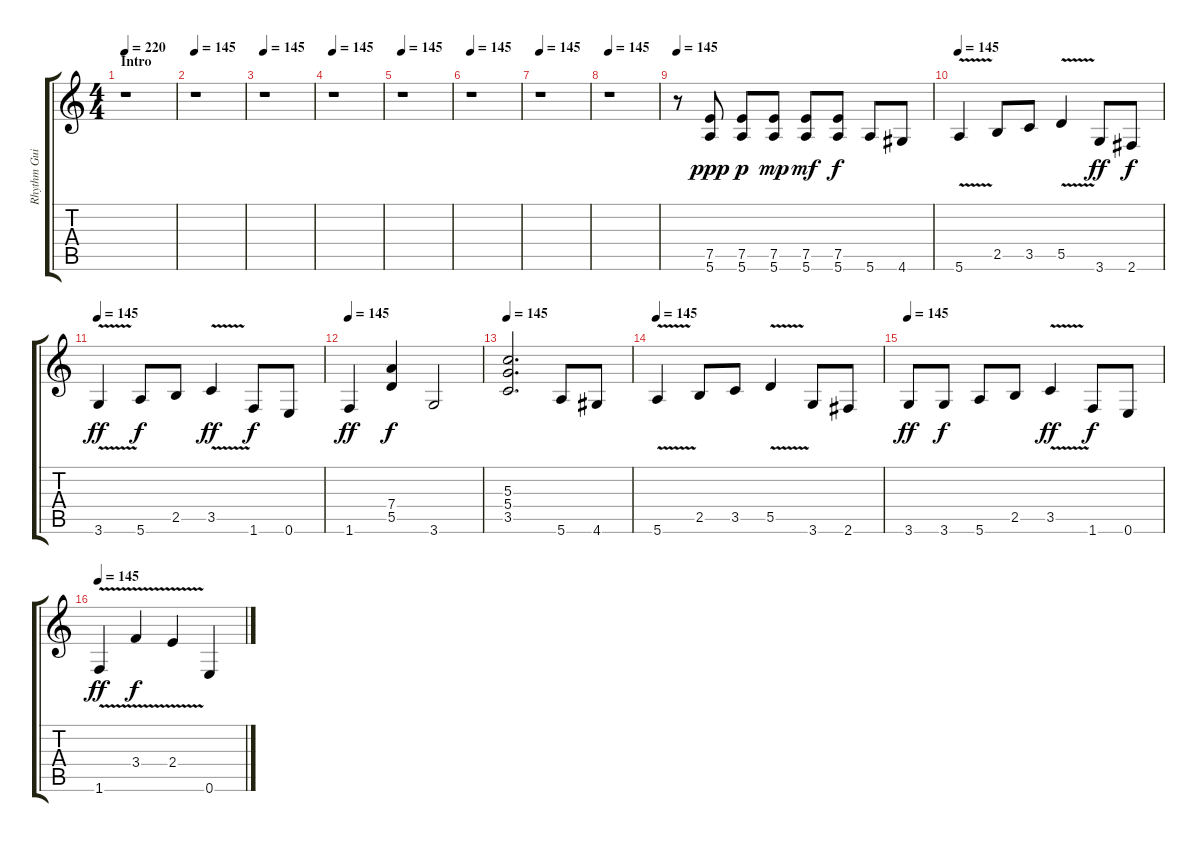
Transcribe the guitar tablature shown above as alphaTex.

\track ("Rhythm Guitar" "Rhythm Gui") {instrument overdrivenguitar}
\staff {score tabs}
\tuning (E4 B3 G3 D3 A2 E2) {hide}
\ts (4 4)
\section ("" "Intro")
\tempo 220
\tempo 145
\tempo 220
\clef g2
\ks c
r.1{dy ppp instrument overdrivenguitar} |
\tempo 145
r.1 |
\tempo 145
r.1 |
\tempo 145
r.1 |
\tempo 145
r.1 |
\tempo 145
r.1 |
\tempo 145
r.1 |
\tempo 145
r.1 |
\tempo 145
r.8 (7.5 5.6).8{volume 16} (7.5 5.6).8{dy p} (7.5 5.6).8{dy mp} (7.5 5.6).8{dy mf} (7.5 5.6).8{dy f} 5.6.8 4.6.8 |
\tempo 145
5.6{v}.4 2.5.8 3.5.8 5.5{v}.4 3.6.8{dy ff} 2.6.8{dy f} |
\tempo 145
3.6{v}.4{dy ff} 5.6.8{dy f} 2.5.8 3.5{v}.4{dy ff} 1.6.8{dy f} 0.6.8 |
\tempo 145
1.6.4{dy ff} (7.4 5.5).4{dy f} 3.6.2 |
\tempo 145
(5.3 5.4 3.5).2{d} 5.6.8 4.6.8 |
\tempo 145
5.6{v}.4 2.5.8 3.5.8 5.5{v}.4 3.6.8 2.6.8 |
\tempo 145
3.6.8{dy ff} 3.6.8{dy f} 5.6.8 2.5.8 3.5{v}.4{dy ff} 1.6.8{dy f} 0.6.8 |
\tempo 145
1.6{v}.4{dy ff} 3.4{v}.4{dy f} 2.4{v}.4 0.6.4
